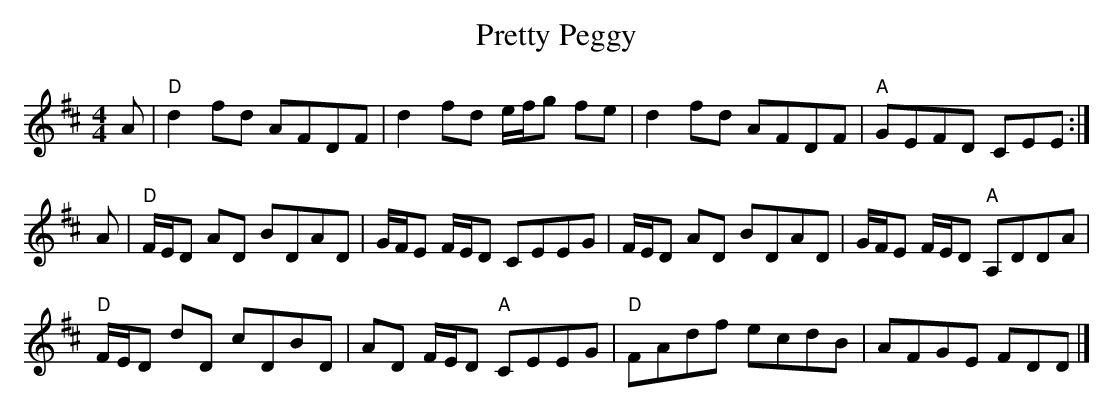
X:1
T:Pretty Peggy
L:1/8
M:4/4
K:D
A |\
"D"d2    fd AFDF | d2    fd    e/f/g fe | d2    fd AFDF | "A"GEFD        CEE  :|
A |\
"D"   F/E/D AD BDAD | G/F/E F/E/D CEEG     | F/E/D AD BDAD | G/F/E F/E/D "A"A,DDA |
"D"   F/E/D dD cDBD | AD    F/E/D "A"CEEG     |"D" FAdf     ecdB | AFGE        FDD  |]
